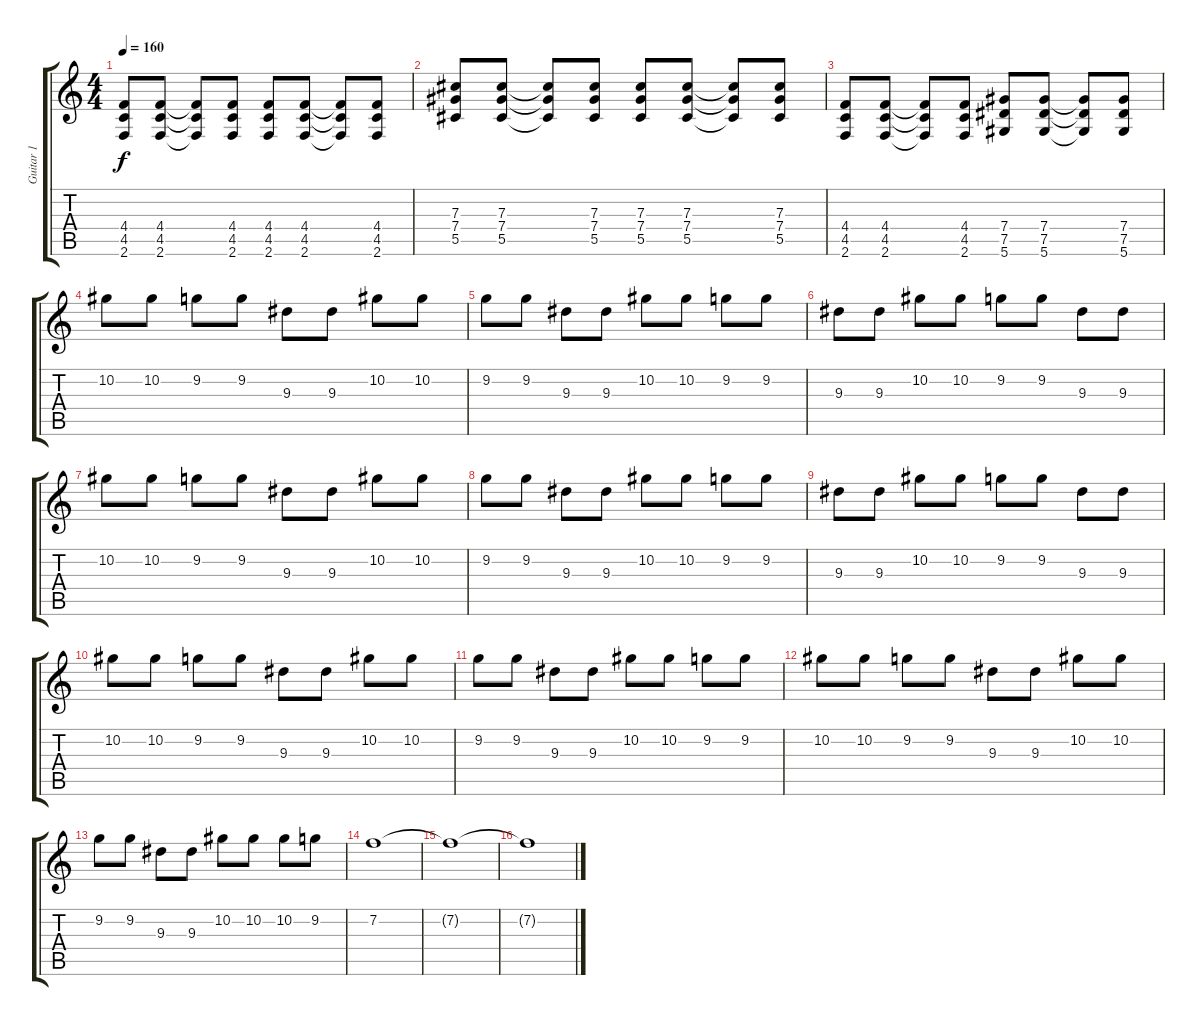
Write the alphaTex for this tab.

\track ("Guitar 1" "Guitar 1") {instrument distortionguitar}
\staff {score tabs}
\tuning (Eb4 Bb3 Gb3 Db3 Ab2 Eb2) {hide}
\ts (4 4)
\tempo 160
\clef g2
\ks c
(4.4 4.5 2.6).8{dy f} (4.4 4.5 2.6).8 (4.4{t} 4.5{t} 2.6{t}).8 (4.4 4.5 2.6).8 (4.4 4.5 2.6).8 (4.4 4.5 2.6).8 (4.4{t} 4.5{t} 2.6{t}).8 (4.4 4.5 2.6).8 |
(7.3 7.4 5.5).8 (7.3 7.4 5.5).8 (7.3{t} 7.4{t} 5.5{t}).8 (7.3 7.4 5.5).8 (7.3 7.4 5.5).8 (7.3 7.4 5.5).8 (7.3{t} 7.4{t} 5.5{t}).8 (7.3 7.4 5.5).8 |
(4.4 4.5 2.6).8 (4.4 4.5 2.6).8 (4.4{t} 4.5{t} 2.6{t}).8 (4.4 4.5 2.6).8 (7.4 7.5 5.6).8 (7.4 7.5 5.6).8 (7.4{t} 7.5{t} 5.6{t}).8 (7.4 7.5 5.6).8 |
10.2.8 10.2.8 9.2.8 9.2.8 9.3.8 9.3.8 10.2.8 10.2.8 |
9.2.8 9.2.8 9.3.8 9.3.8 10.2.8 10.2.8 9.2.8 9.2.8 |
9.3.8 9.3.8 10.2.8 10.2.8 9.2.8 9.2.8 9.3.8 9.3.8 |
10.2.8 10.2.8 9.2.8 9.2.8 9.3.8 9.3.8 10.2.8 10.2.8 |
9.2.8 9.2.8 9.3.8 9.3.8 10.2.8 10.2.8 9.2.8 9.2.8 |
9.3.8 9.3.8 10.2.8 10.2.8 9.2.8 9.2.8 9.3.8 9.3.8 |
10.2.8 10.2.8 9.2.8 9.2.8 9.3.8 9.3.8 10.2.8 10.2.8 |
9.2.8 9.2.8 9.3.8 9.3.8 10.2.8 10.2.8 9.2.8 9.2.8 |
10.2.8 10.2.8 9.2.8 9.2.8 9.3.8 9.3.8 10.2.8 10.2.8 |
9.2.8 9.2.8 9.3.8 9.3.8 10.2.8 10.2.8 10.2.8 9.2.8 |
7.2.1 |
7.2{t}.1 |
7.2{t}.1
